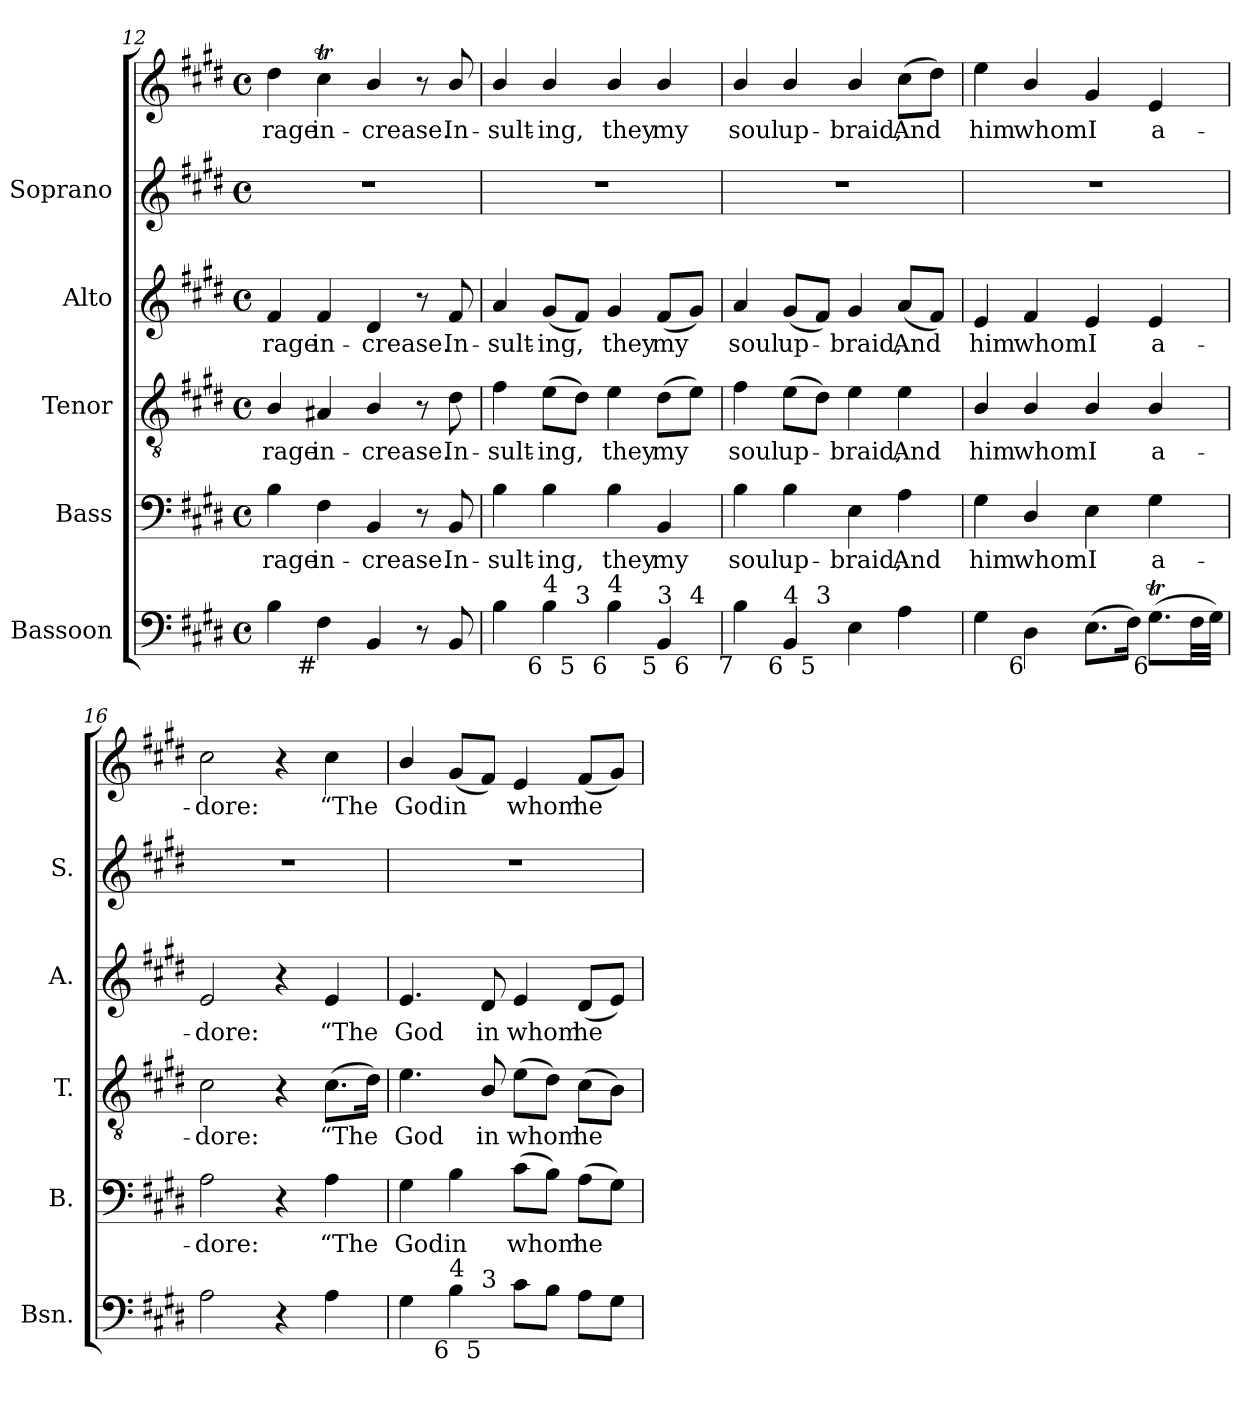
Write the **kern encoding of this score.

**kern	**kern	**text	**kern	**text	**kern	**text	**kern	**kern	**text
*part5	*part4	*part4	*part3	*part3	*part2	*part2	*part1	*part1	*part1
*staff6	*staff5	*staff5	*staff4	*staff4	*staff3	*staff3	*staff2	*staff1	*staff1
*I"Bassoon	*I"Bass	*	*I"Tenor	*	*I"Alto	*	*I"Soprano	*	*
*I'Bsn.	*I'B.	*	*I'T.	*	*I'A.	*	*I'S.	*	*
*clefF4	*clefF4	*	*clefGv2	*	*clefG2	*	*clefG2	*clefG2	*
*	*	*	*ITrd7c12	*	*	*	*	*	*
*k[f#c#g#d#]	*k[f#c#g#d#]	*	*k[f#c#g#d#]	*	*k[f#c#g#d#]	*	*k[f#c#g#d#]	*k[f#c#g#d#]	*
*E:	*E:	*	*E:	*	*E:	*	*E:	*E:	*
*M4/4	*M4/4	*	*M4/4	*	*M4/4	*	*M4/4	*M4/4	*
*met(c)	*met(c)	*	*met(c)	*	*met(c)	*	*met(c)	*met(c)	*
=12	=12	=12	=12	=12	=12	=12	=12	=12	=12
!	!	!LO:LY:b:color=#000000	!	!	!	!	!	!	!
!	!	!	!	!LO:LY:b:color=#000000	!	!	!	!	!
!	!	!	!	!	!	!LO:LY:b:color=#000000	!	!	!
!	!	!	!	!	!	!	!	!	!LO:LY:b:color=#000000
4Bi\	4Bi\	rage	4BBi/	rage	4f#i/	rage	1r	4dd#i\	rage
!	!	!LO:LY:b:color=#000000	!	!	!	!	!	!	!
!	!	!	!	!LO:LY:b:color=#000000	!	!	!	!	!
!	!	!	!	!	!	!LO:LY:b:color=#000000	!	!	!
!LO:TX:b:rj:t=#	!	!	!	!	!	!	!	!	!
!	!	!	!	!	!	!	!	!	!LO:LY:b:color=#000000
4F#i\	4F#i\	in-	4AA#Xi/	in-	4f#i/	in-	.	4cc#Ti\	in-
!	!	!LO:LY:b:color=#000000	!	!	!	!	!	!	!
!	!	!	!	!LO:LY:b:color=#000000	!	!	!	!	!
!	!	!	!	!	!	!LO:LY:b:color=#000000	!	!	!
!	!	!	!	!	!	!	!	!	!LO:LY:b:color=#000000
4BBi/	4BBi/	-crease.	4BBi/	-crease.	4d#i/	-crease.	.	4bi/	-crease.
8r	8r	.	8r	.	8r	.	.	8r	.
!	!	!LO:LY:b:color=#000000	!	!	!	!	!	!	!
!	!	!	!	!LO:LY:b:color=#000000	!	!	!	!	!
!	!	!	!	!	!	!LO:LY:b:color=#000000	!	!	!
!	!	!	!	!	!	!	!	!	!LO:LY:b:color=#000000
8BBi/	8BBi/	In-	8D#i\	In-	8f#i/	In-	.	8bi/	In-
=13	=13	=13	=13	=13	=13	=13	=13	=13	=13
!	!	!LO:LY:b:color=#000000	!	!	!	!	!	!	!
!	!	!	!	!LO:LY:b:color=#000000	!	!	!	!	!
!	!	!	!	!	!	!LO:LY:b:color=#000000	!	!	!
!LO:TX:b:rj:t=7	!	!	!	!	!	!	!	!	!
!	!	!	!	!	!	!	!	!	!LO:LY:b:color=#000000
*^	*	*	*	*	*	*	*	*	*
4Bi\	4.ryy	4Bi\	-sult-	4F#i\	-sult-	4ai/	-sult-	1r	4bi/	-sult-
!	!	!	!LO:LY:b:color=#000000	!	!	!	!	!	!	!
!	!	!	!	!	!LO:LY:b:color=#000000	!	!	!	!	!
!	!	!	!	!	!	!	!LO:LY:b:color=#000000	!	!	!
!LO:TX:b:rj:t=6	!	!	!	!	!	!	!	!	!	!
!LO:TX:t=4	!	!	!	!	!	!	!	!	!	!
!	!	!	!	!	!	!	!	!	!	!LO:LY:b:color=#000000
4Bi\	.	4Bi\	-ing,	(8Ei\L	-ing,	(8g#i/L	-ing,	.	4bi/	-ing,
!	!LO:TX:b:rj:t=5	!	!	!	!	!	!	!	!	!
!	!LO:TX:t=3	!	!	!	!	!	!	!	!	!
.	2ryy	.	.	8D#i\J)	.	8f#i/J)	.	.	.	.
!	!	!	!LO:LY:b:color=#000000	!	!	!	!	!	!	!
!	!	!	!	!	!LO:LY:b:color=#000000	!	!	!	!	!
!	!	!	!	!	!	!	!LO:LY:b:color=#000000	!	!	!
!LO:TX:b:rj:t=6	!	!	!	!	!	!	!	!	!	!
!LO:TX:t=4	!	!	!	!	!	!	!	!	!	!
!	!	!	!	!	!	!	!	!	!	!LO:LY:b:color=#000000
4Bi\	.	4Bi\	they	4Ei\	they	4g#i/	they	.	4bi/	they
!	!	!	!LO:LY:b:color=#000000	!	!	!	!	!	!	!
!	!	!	!	!	!LO:LY:b:color=#000000	!	!	!	!	!
!	!	!	!	!	!	!	!LO:LY:b:color=#000000	!	!	!
!LO:TX:b:rj:t=5	!	!	!	!	!	!	!	!	!	!
!LO:TX:t=3	!	!	!	!	!	!	!	!	!	!
!	!	!	!	!	!	!	!	!	!	!LO:LY:b:color=#000000
4BBi/	.	4BBi/	my	(8D#i\L	my	(8f#i/L	my	.	4bi/	my
!	!LO:TX:b:rj:t=6	!	!	!	!	!	!	!	!	!
!	!LO:TX:t=4	!	!	!	!	!	!	!	!	!
.	8ryy	.	.	8Ei\J)	.	8g#i/J)	.	.	.	.
=14	=14	=14	=14	=14	=14	=14	=14	=14	=14	=14
!	!	!	!LO:LY:b:color=#000000	!	!	!	!	!	!	!
!	!	!	!	!	!LO:LY:b:color=#000000	!	!	!	!	!
!	!	!	!	!	!	!	!LO:LY:b:color=#000000	!	!	!
!LO:TX:b:rj:t=7	!	!	!	!	!	!	!	!	!	!
!	!	!	!	!	!	!	!	!	!	!LO:LY:b:color=#000000
4Bi\	4.ryy	4Bi\	soul	4F#i\	soul	4ai/	soul	1r	4bi/	soul
!	!	!	!LO:LY:b:color=#000000	!	!	!	!	!	!	!
!	!	!	!	!	!LO:LY:b:color=#000000	!	!	!	!	!
!	!	!	!	!	!	!	!LO:LY:b:color=#000000	!	!	!
!LO:TX:b:rj:t=6	!	!	!	!	!	!	!	!	!	!
!LO:TX:t=4	!	!	!	!	!	!	!	!	!	!
!	!	!	!	!	!	!	!	!	!	!LO:LY:b:color=#000000
4BBi/	.	4Bi\	up-	(8Ei\L	up-	(8g#i/L	up-	.	4bi/	up-
!	!LO:TX:b:rj:t=5	!	!	!	!	!	!	!	!	!
!	!LO:TX:t=3	!	!	!	!	!	!	!	!	!
.	2ryy	.	.	8D#i\J)	.	8f#i/J)	.	.	.	.
!	!	!	!LO:LY:b:color=#000000	!	!	!	!	!	!	!
!	!	!	!	!	!LO:LY:b:color=#000000	!	!	!	!	!
!	!	!	!	!	!	!	!LO:LY:b:color=#000000	!	!	!
!	!	!	!	!	!	!	!	!	!	!LO:LY:b:color=#000000
4Ei\	.	4Ei\	-braid,	4Ei\	-braid,	4g#i/	-braid,	.	4bi/	-braid,
!	!	!	!LO:LY:b:color=#000000	!	!	!	!	!	!	!
!	!	!	!	!	!LO:LY:b:color=#000000	!	!	!	!	!
!	!	!	!	!	!	!	!LO:LY:b:color=#000000	!	!	!
!	!	!	!	!	!	!	!	!	!	!LO:LY:b:color=#000000
4Ai\	.	4Ai\	And	4Ei\	And	(8ai/L	And	.	(8cc#i\L	And
.	8ryy	.	.	.	.	8f#i/J)	.	.	8dd#i\J)	.
*v	*v	*	*	*	*	*	*	*	*	*
!!LO:PB:g=z
=15	=15	=15	=15	=15	=15	=15	=15	=15	=15
*^	*	*	*	*	*	*	*	*	*
!	!	!	!LO:LY:b:color=#000000	!	!	!	!	!	!	!
*v	*v	*	*	*	*	*	*	*	*	*
*^	*	*	*	*	*	*	*	*	*
!	!	!	!	!	!LO:LY:b:color=#000000	!	!	!	!	!
*v	*v	*	*	*	*	*	*	*	*	*
*^	*	*	*	*	*	*	*	*	*
!	!	!	!	!	!	!	!LO:LY:b:color=#000000	!	!	!
*v	*v	*	*	*	*	*	*	*	*	*
*^	*	*	*	*	*	*	*	*	*
!LO:TX:b:rj:t=6	!	!	!	!	!	!	!	!	!	!
!	!	!	!	!	!	!	!	!	!	!LO:LY:b:color=#000000
*v	*v	*	*	*	*	*	*	*	*	*
4G#i\	4G#i\	him	4BBi/	him	4ei/	him	1r	4eei\	him
!	!	!LO:LY:b:color=#000000	!	!	!	!	!	!	!
!	!	!	!	!LO:LY:b:color=#000000	!	!	!	!	!
!	!	!	!	!	!	!LO:LY:b:color=#000000	!	!	!
!LO:TX:b:rj:t=6	!	!	!	!	!	!	!	!	!
!	!	!	!	!	!	!	!	!	!LO:LY:b:color=#000000
4D#i\	4D#i/	whom	4BBi/	whom	4f#i/	whom	.	4bi/	whom
!	!	!LO:LY:b:color=#000000	!	!	!	!	!	!	!
!	!	!	!	!LO:LY:b:color=#000000	!	!	!	!	!
!	!	!	!	!	!	!LO:LY:b:color=#000000	!	!	!
!	!	!	!	!	!	!	!	!	!LO:LY:b:color=#000000
(8.Ei\L	4Ei\	I	4BBi/	I	4ei/	I	.	4g#i/	I
16F#i\Jk)	.	.	.	.	.	.	.	.	.
!	!	!LO:LY:b:color=#000000	!	!	!	!	!	!	!
!	!	!	!	!LO:LY:b:color=#000000	!	!	!	!	!
!	!	!	!	!	!	!LO:LY:b:color=#000000	!	!	!
!LO:TX:b:rj:t=6	!	!	!	!	!	!	!	!	!
!	!	!	!	!	!	!	!	!	!LO:LY:b:color=#000000
(8.G#ti\L	4G#i\	a-	4BBi/	a-	4ei/	a-	.	4ei/	a-
32F#i\LL	.	.	.	.	.	.	.	.	.
32G#i\JJJ)	.	.	.	.	.	.	.	.	.
=16	=16	=16	=16	=16	=16	=16	=16	=16	=16
!	!	!LO:LY:b:color=#000000	!	!	!	!	!	!	!
!	!	!	!	!LO:LY:b:color=#000000	!	!	!	!	!
!	!	!	!	!	!	!LO:LY:b:color=#000000	!	!	!
!	!	!	!	!	!	!	!	!	!LO:LY:b:color=#000000
2Ai\	2Ai\	-dore:	2C#i\	-dore:	2ei/	-dore:	1r	2cc#i\	-dore:
4r	4r	.	4r	.	4r	.	.	4r	.
!	!	!LO:LY:b:color=#000000	!	!	!	!	!	!	!
!	!	!	!	!LO:LY:b:color=#000000	!	!	!	!	!
!	!	!	!	!	!	!LO:LY:b:color=#000000	!	!	!
!	!	!	!	!	!	!	!	!	!LO:LY:b:color=#000000
4Ai\	4Ai\	“The	(8.C#i\L	“The	4ei/	“The	.	4cc#i\	“The
.	.	.	16D#i\Jk)	.	.	.	.	.	.
=17	=17	=17	=17	=17	=17	=17	=17	=17	=17
!	!	!LO:LY:b:color=#000000	!	!	!	!	!	!	!
!	!	!	!	!LO:LY:b:color=#000000	!	!	!	!	!
!	!	!	!	!	!	!LO:LY:b:color=#000000	!	!	!
!LO:TX:b:rj:t=6	!	!	!	!	!	!	!	!	!
!	!	!	!	!	!	!	!	!	!LO:LY:b:color=#000000
*^	*	*	*	*	*	*	*	*	*
4G#i\	4.ryy	4G#i\	God	4.Ei\	God	4.ei/	God	1r	4bi/	God
!	!	!	!LO:LY:b:color=#000000	!	!	!	!	!	!	!
!LO:TX:b:rj:t=6	!	!	!	!	!	!	!	!	!	!
!LO:TX:t=4	!	!	!	!	!	!	!	!	!	!
!	!	!	!	!	!	!	!	!	!	!LO:LY:b:color=#000000
4Bi\	.	4Bi\	in	.	.	.	.	.	(8g#i/L	in
!	!	!	!	!	!LO:LY:b:color=#000000	!	!	!	!	!
!	!LO:TX:b:rj:t=5	!	!	!	!	!	!	!	!	!
!	!LO:TX:t=3	!	!	!	!	!	!	!	!	!
!	!	!	!	!	!	!	!LO:LY:b:color=#000000	!	!	!
.	2ryy	.	.	8BBi/	in	8d#i/	in	.	8f#i/J)	.
!	!	!	!LO:LY:b:color=#000000	!	!	!	!	!	!	!
!	!	!	!	!	!LO:LY:b:color=#000000	!	!	!	!	!
!	!	!	!	!	!	!	!LO:LY:b:color=#000000	!	!	!
!	!	!	!	!	!	!	!	!	!	!LO:LY:b:color=#000000
8c#i\L	.	(8c#i\L	whom	(8Ei\L	whom	4ei/	whom	.	4ei/	whom
8Bi\J	.	8Bi\J)	.	8D#i\J)	.	.	.	.	.	.
!	!	!	!LO:LY:b:color=#000000	!	!	!	!	!	!	!
!	!	!	!	!	!LO:LY:b:color=#000000	!	!	!	!	!
!	!	!	!	!	!	!	!LO:LY:b:color=#000000	!	!	!
!	!	!	!	!	!	!	!	!	!	!LO:LY:b:color=#000000
8Ai\L	.	(8Ai\L	he	(8C#i\L	he	(8d#i/L	he	.	(8f#i/L	he
8G#i\J	8ryy	8G#i\J)	.	8BBi\J)	.	8ei/J)	.	.	8g#i/J)	.
*v	*v	*	*	*	*	*	*	*	*	*
=	=	=	=	=	=	=	=	=	=
*-	*-	*-	*-	*-	*-	*-	*-	*-	*-
